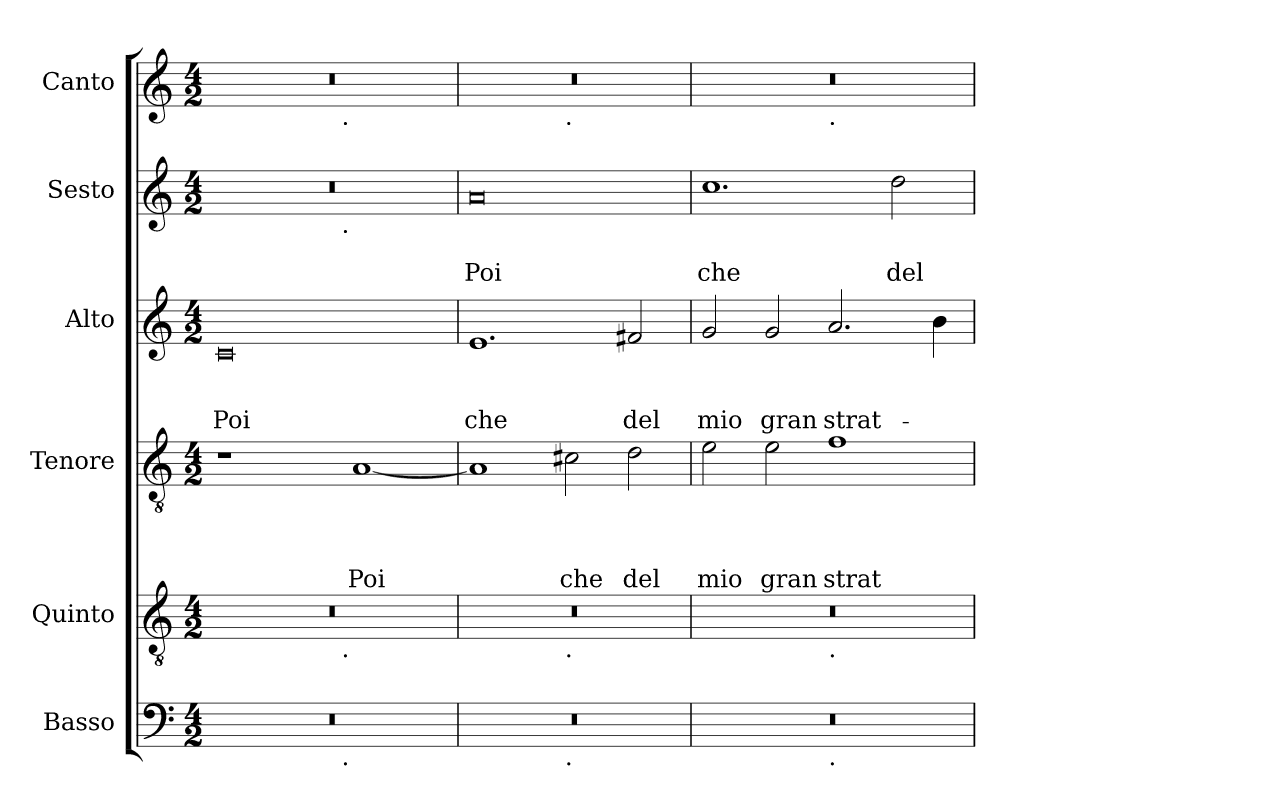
**kern	**kern	**kern	**text	**text	**text	**text	**kern	**text	**text	**text	**kern	**text	**text	**kern
*part6	*part5	*part4	*part4	*part4	*part4	*part4	*part3	*part3	*part3	*part3	*part2	*part2	*part2	*part1
*staff6	*staff5	*staff4	*staff4	*staff4	*staff4	*staff4	*staff3	*staff3	*staff3	*staff3	*staff2	*staff2	*staff2	*staff1
*I"Basso	*I"Quinto	*I"Tenore	*	*	*	*	*I"Alto	*	*	*	*I"Sesto	*	*	*I"Canto
*I'B.	*I'Q.	*I'T.	*	*	*	*	*I'A.	*	*	*	*I'S.	*	*	*I'C.
*clefF4	*clefGv2	*clefGv2	*	*	*	*	*clefG2	*	*	*	*clefG2	*	*	*clefG2
*k[]	*k[]	*k[]	*	*	*	*	*k[]	*	*	*	*k[]	*	*	*k[]
*C:	*C:	*C:	*	*	*	*	*C:	*	*	*	*C:	*	*	*C:
*M4/2	*M4/2	*M4/2	*	*	*	*	*M4/2	*	*	*	*M4/2	*	*	*M4/2
=1	=1	=1	=1	=1	=1	=1	=1	=1	=1	=1	=1	=1	=1	=1
!	!	!	!	!	!	!	!	!	!	!LO:LY:b	!	!	!	!
*^	*^	*	*	*	*	*	*	*	*	*	*^	*	*	*^
0r	2ryy	0r	2ryy	1r	.	.	.	.	0c	.	.	Poi	0r	2ryy	.	.	0r	2ryy
.	4...ryy	.	4...ryy	.	.	.	.	.	.	.	.	.	.	4...ryy	.	.	.	4...ryy
!	!	!	!	!	!	!	!	!	!	!	!	!	!	!	!	!	!	!LO:TX:b:t=.
!	!	!	!	!	!	!	!	!	!	!	!	!	!	!LO:TX:b:t=.	!	!	!	!
!	!	!	!LO:TX:b:t=.	!	!	!	!	!	!	!	!	!	!	!	!	!	!	!
!	!LO:TX:b:t=.	!	!	!	!	!	!	!	!	!	!	!	!	!	!	!	!	!
.	1ryy	.	1ryy	.	.	.	.	.	.	.	.	.	.	1ryy	.	.	.	1ryy
!	!	!	!	!	!	!	!	!LO:LY:b	!	!	!	!	!	!	!	!	!	!
.	.	.	.	[<1A	.	.	.	Poi	.	.	.	.	.	.	.	.	.	.
.	32ryy	.	32ryy	.	.	.	.	.	.	.	.	.	.	32ryy	.	.	.	32ryy
=2	=2	=2	=2	=2	=2	=2	=2	=2	=2	=2	=2	=2	=2	=2	=2	=2	=2	=2
!	!	!	!	!	!	!	!	!	!	!	!	!LO:LY:b	!	!	!	!LO:LY:b	!	!
*	*	*	*	*	*	*	*	*	*	*	*	*	*v	*v	*	*	*	*
0r	1ryy	0r	1ryy	1A]	.	.	.	.	1.e	.	.	che	0a	.	Poi	0r	1ryy
!	!	!	!	!	!	!	!	!	!	!	!	!	!	!	!	!	!LO:TX:b:t=.
!	!	!	!LO:TX:b:t=.	!	!	!	!	!	!	!	!	!	!	!	!	!	!
!	!LO:TX:b:t=.	!	!	!	!	!	!	!	!	!	!	!	!	!	!	!	!
!	!	!	!	!	!	!	!	!LO:LY:b	!	!	!	!	!	!	!	!	!
.	1ryy	.	1ryy	2c#X\	.	.	.	che	.	.	.	.	.	.	.	.	1ryy
!	!	!	!	!	!	!	!	!LO:LY:b	!	!	!	!LO:LY:b	!	!	!	!	!
.	.	.	.	2d\	.	.	.	del	2f#X/	.	.	del	.	.	.	.	.
=3	=3	=3	=3	=3	=3	=3	=3	=3	=3	=3	=3	=3	=3	=3	=3	=3	=3
!	!	!	!	!	!	!	!	!LO:LY:b	!	!	!	!LO:LY:b	!	!	!LO:LY:b	!	!
0r	1ryy	0r	1ryy	2e\	.	.	.	mio	2g/	.	.	mio	1.cc	.	che	0r	1ryy
!	!	!	!	!	!	!	!	!LO:LY:b	!	!	!	!LO:LY:b	!	!	!	!	!
.	.	.	.	2e\	.	.	.	gran	2g/	.	.	gran	.	.	.	.	.
!	!	!	!	!	!	!	!	!	!	!	!	!	!	!	!	!	!LO:TX:b:t=.
!	!	!	!LO:TX:b:t=.	!	!	!	!	!	!	!	!	!	!	!	!	!	!
!	!LO:TX:b:t=.	!	!	!	!	!	!	!	!	!	!	!	!	!	!	!	!
!	!	!	!	!	!	!	!	!LO:LY:b	!	!	!	!LO:LY:b	!	!	!	!	!
.	1ryy	.	1ryy	1f	.	.	.	strat-	2.a/	.	.	strat-	.	.	.	.	1ryy
!	!	!	!	!	!	!	!	!	!	!	!	!	!	!	!LO:LY:b	!	!
.	.	.	.	.	.	.	.	.	.	.	.	.	2dd\	.	del	.	.
.	.	.	.	.	.	.	.	.	4b\	.	.	.	.	.	.	.	.
*v	*v	*	*	*	*	*	*	*	*	*	*	*	*	*	*	*v	*v
*	*v	*v	*	*	*	*	*	*	*	*	*	*	*	*	*
=	=	=	=	=	=	=	=	=	=	=	=	=	=	=
*-	*-	*-	*-	*-	*-	*-	*-	*-	*-	*-	*-	*-	*-	*-
